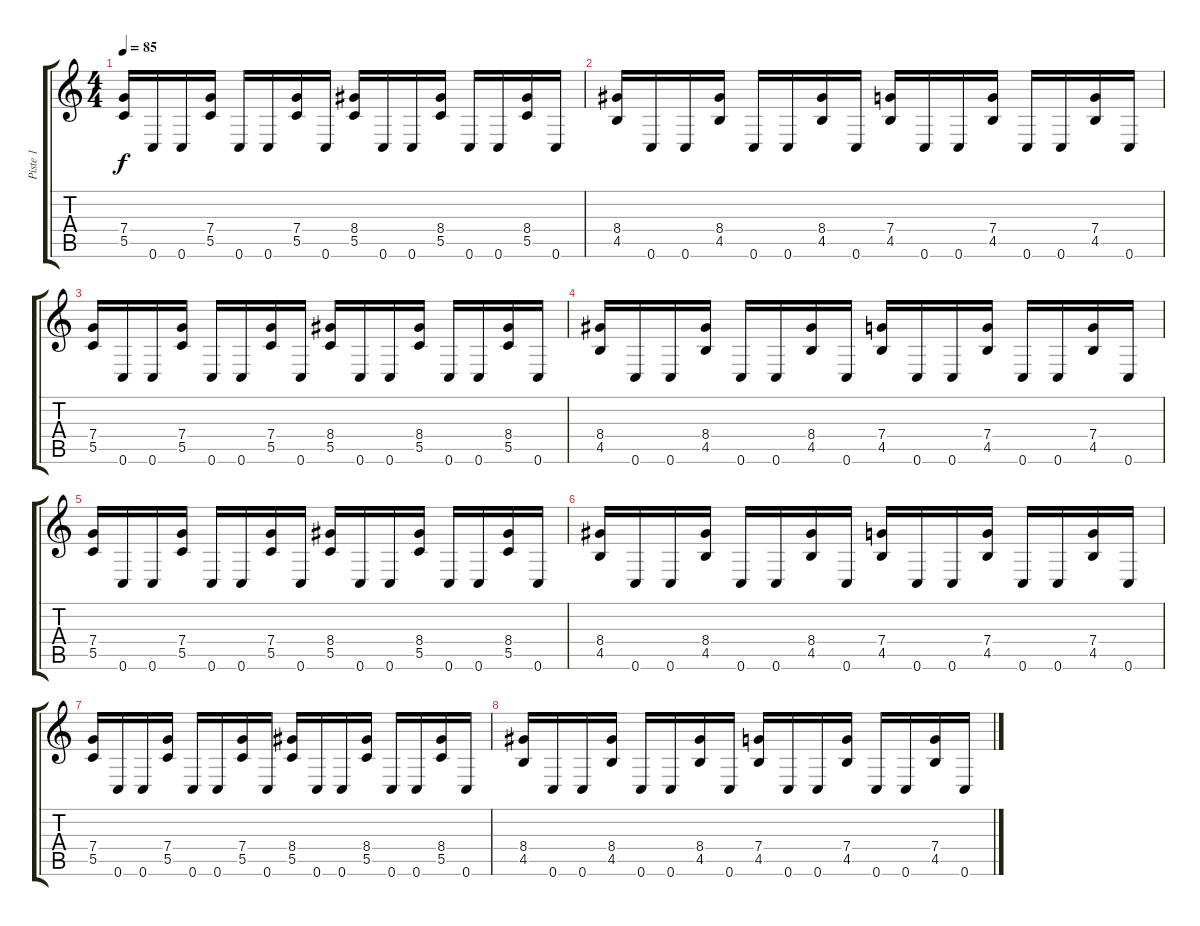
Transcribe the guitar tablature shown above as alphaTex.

\track ("Piste 1" "Piste 1") {instrument distortionguitar}
\staff {score tabs}
\tuning (D4 A3 F3 C3 G2 C2) {hide}
\ts (4 4)
\tempo 85
\clef g2
\ks c
(7.4 5.5).16{dy f} 0.6.16 0.6.16 (7.4 5.5).16 0.6.16 0.6.16 (7.4 5.5).16 0.6.16 (8.4 5.5).16 0.6.16 0.6.16 (8.4 5.5).16 0.6.16 0.6.16 (8.4 5.5).16 0.6.16 |
(8.4 4.5).16 0.6.16 0.6.16 (8.4 4.5).16 0.6.16 0.6.16 (8.4 4.5).16 0.6.16 (7.4 4.5).16 0.6.16 0.6.16 (7.4 4.5).16 0.6.16 0.6.16 (7.4 4.5).16 0.6.16 |
(7.4 5.5).16 0.6.16 0.6.16 (7.4 5.5).16 0.6.16 0.6.16 (7.4 5.5).16 0.6.16 (8.4 5.5).16 0.6.16 0.6.16 (8.4 5.5).16 0.6.16 0.6.16 (8.4 5.5).16 0.6.16 |
(8.4 4.5).16 0.6.16 0.6.16 (8.4 4.5).16 0.6.16 0.6.16 (8.4 4.5).16 0.6.16 (7.4 4.5).16 0.6.16 0.6.16 (7.4 4.5).16 0.6.16 0.6.16 (7.4 4.5).16 0.6.16 |
(7.4 5.5).16 0.6.16 0.6.16 (7.4 5.5).16 0.6.16 0.6.16 (7.4 5.5).16 0.6.16 (8.4 5.5).16 0.6.16 0.6.16 (8.4 5.5).16 0.6.16 0.6.16 (8.4 5.5).16 0.6.16 |
(8.4 4.5).16 0.6.16 0.6.16 (8.4 4.5).16 0.6.16 0.6.16 (8.4 4.5).16 0.6.16 (7.4 4.5).16 0.6.16 0.6.16 (7.4 4.5).16 0.6.16 0.6.16 (7.4 4.5).16 0.6.16 |
(7.4 5.5).16 0.6.16 0.6.16 (7.4 5.5).16 0.6.16 0.6.16 (7.4 5.5).16 0.6.16 (8.4 5.5).16 0.6.16 0.6.16 (8.4 5.5).16 0.6.16 0.6.16 (8.4 5.5).16 0.6.16 |
(8.4 4.5).16 0.6.16 0.6.16 (8.4 4.5).16 0.6.16 0.6.16 (8.4 4.5).16 0.6.16 (7.4 4.5).16 0.6.16 0.6.16 (7.4 4.5).16 0.6.16 0.6.16 (7.4 4.5).16 0.6.16
